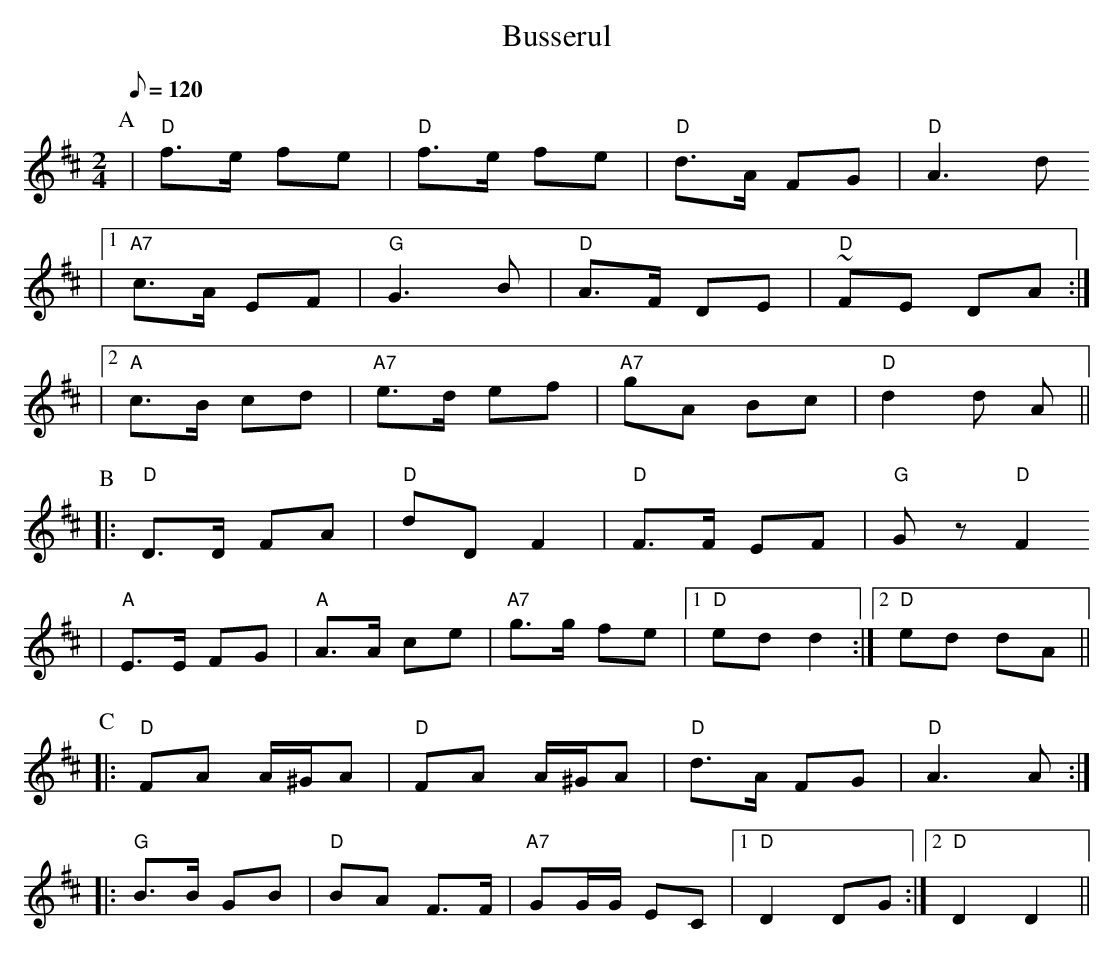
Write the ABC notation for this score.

X:1
T:Busserul
M:2/4
L:1/8
Q:120
K:D
P:A
| "D"f>e fe | "D"f>e fe | "D"d>A FG | "D"A3 d
| [1 "A7"c>A EF | "G"G3 B | "D"A>F DE | "D"~FE DA :|
| [2 "A"c>B cd | "A7"e>d ef | "A7"gA Bc | "D"d2 d A ||
P:B
|: "D"D>D FA | "D"dD F2 | "D"F>F EF | "G"Gz "D"F2
| "A"E>E FG | "A"A>A ce | "A7"g>g fe | [1 "D"ed d2 :| [2 "D"ed dA ||
P:C
|: "D"FA A/^G/A | "D"FA A/^G/A | "D"d>A FG | "D"A3 A :|
|: "G"B>B GB | "D"BA F>F | "A7"GG/G/ EC | [1 "D"D2 DG :| [2 "D"D2 D2 ||
